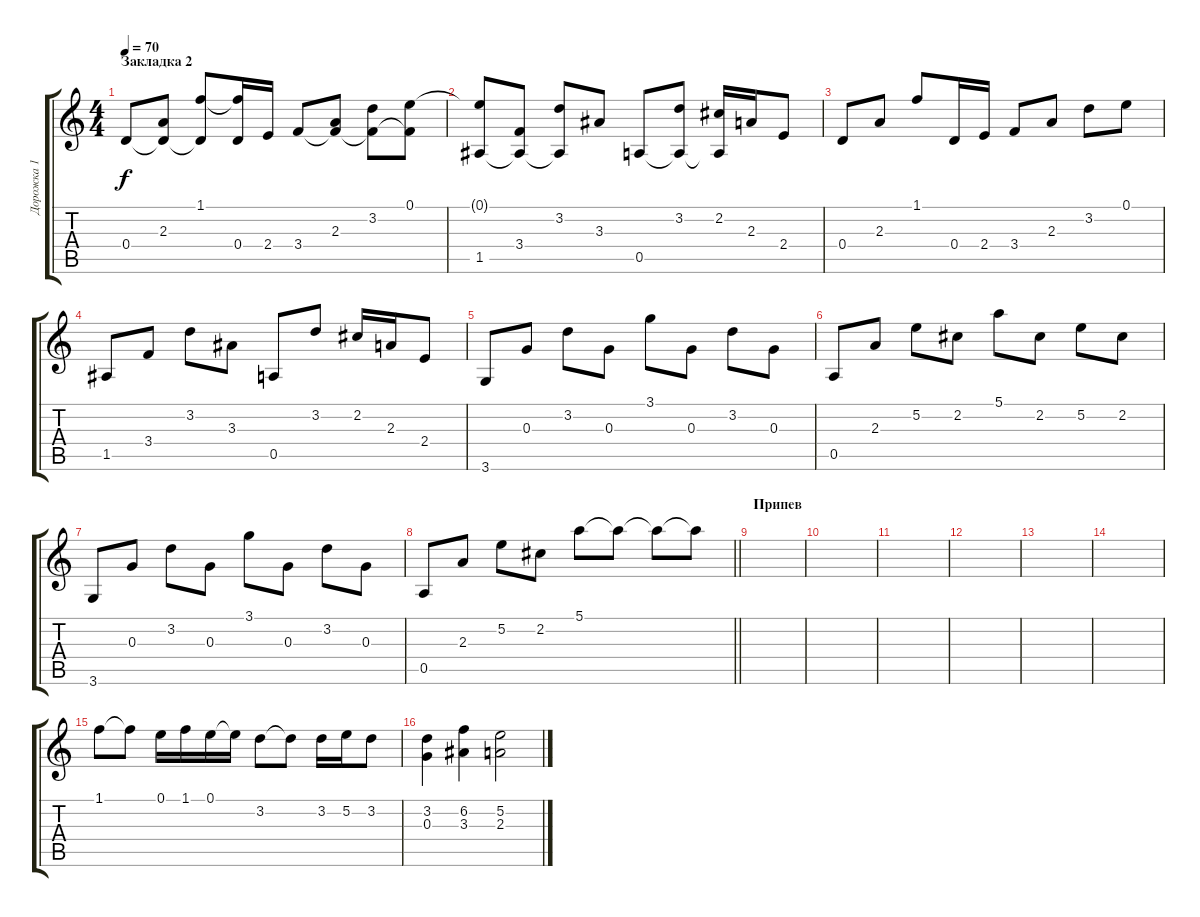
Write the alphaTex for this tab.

\track ("Дорожка 1" "Дорожка 1") {instrument acousticguitarsteel}
\staff {score tabs}
\tuning (E4 B3 G3 D3 A2 E2) {hide}
\ts (4 4)
\section ("" "Закладка 2")
\tempo 70
\clef g2
\ks c
0.4.8{dy f} (2.3 0.4{t}).8 (1.1 0.4{t}).8 (1.1{t} 0.4).16 2.4.16 3.4.8 (2.3 3.4{t}).8 (3.2 3.4{t}).8 (0.1 3.4{t}).8 |
(0.1{t} 1.5).8 (3.4 1.5{t}).8 (3.2 1.5{t}).8 3.3.8 0.5.8 (3.2 0.5{t}).8 (2.2 0.5{t}).16 2.3.16 2.4.8 |
0.4.8 2.3.8 1.1.8 0.4.16 2.4.16 3.4.8 2.3.8 3.2.8 0.1.8 |
1.5.8 3.4.8 3.2.8 3.3.8 0.5.8 3.2.8 2.2.16 2.3.16 2.4.8 |
3.6.8 0.3.8 3.2.8 0.3.8 3.1.8 0.3.8 3.2.8 0.3.8 |
0.5.8 2.3.8 5.2.8 2.2.8 5.1.8 2.2.8 5.2.8 2.2.8 |
3.6.8 0.3.8 3.2.8 0.3.8 3.1.8 0.3.8 3.2.8 0.3.8 |
\barLineRight lightlight
0.5.8 2.3.8 5.2.8 2.2.8 5.1.8 5.1{t}.8 5.1{t}.8 5.1{t}.8 |
\section ("" "Припев")
|
|
|
|
|
|
1.1.8 1.1{t}.8 0.1.16 1.1.16 0.1.16 0.1{t}.16 3.2.8 3.2{t}.8 3.2.16 5.2.16 3.2.8 |
(3.2 0.3).4 (6.2 3.3).4 (5.2 2.3).2
